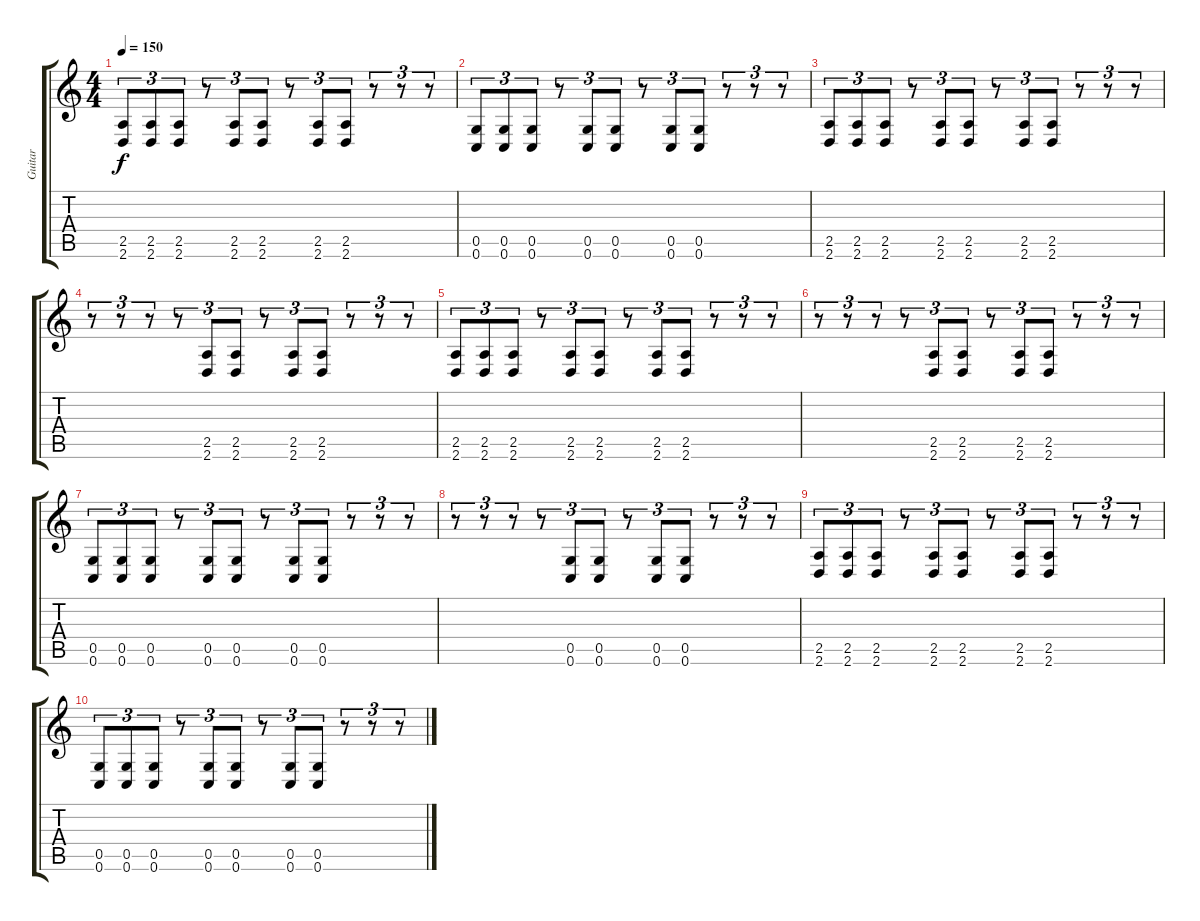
\track ("Guitar" "Guitar") {instrument distortionguitar}
\staff {score tabs}
\tuning (D4 A3 F3 C3 G2 C2) {hide}
\ts (4 4)
\tempo 150
\clef g2
\ks c
(2.5 2.6).8{tu (3 2) dy f} (2.5 2.6).8{tu (3 2)} (2.5 2.6).8{tu (3 2)} r.8{tu (3 2)} (2.5 2.6).8{tu (3 2)} (2.5 2.6).8{tu (3 2)} r.8{tu (3 2)} (2.5 2.6).8{tu (3 2)} (2.5 2.6).8{tu (3 2)} r.8{tu (3 2)} r.8{tu (3 2)} r.8{tu (3 2)} |
(0.5 0.6).8{tu (3 2)} (0.5 0.6).8{tu (3 2)} (0.5 0.6).8{tu (3 2)} r.8{tu (3 2)} (0.5 0.6).8{tu (3 2)} (0.5 0.6).8{tu (3 2)} r.8{tu (3 2)} (0.5 0.6).8{tu (3 2)} (0.5 0.6).8{tu (3 2)} r.8{tu (3 2)} r.8{tu (3 2)} r.8{tu (3 2)} |
(2.5 2.6).8{tu (3 2)} (2.5 2.6).8{tu (3 2)} (2.5 2.6).8{tu (3 2)} r.8{tu (3 2)} (2.5 2.6).8{tu (3 2)} (2.5 2.6).8{tu (3 2)} r.8{tu (3 2)} (2.5 2.6).8{tu (3 2)} (2.5 2.6).8{tu (3 2)} r.8{tu (3 2)} r.8{tu (3 2)} r.8{tu (3 2)} |
r.8{tu (3 2)} r.8{tu (3 2)} r.8{tu (3 2)} r.8{tu (3 2)} (2.5 2.6).8{tu (3 2)} (2.5 2.6).8{tu (3 2)} r.8{tu (3 2)} (2.5 2.6).8{tu (3 2)} (2.5 2.6).8{tu (3 2)} r.8{tu (3 2)} r.8{tu (3 2)} r.8{tu (3 2)} |
(2.5 2.6).8{tu (3 2)} (2.5 2.6).8{tu (3 2)} (2.5 2.6).8{tu (3 2)} r.8{tu (3 2)} (2.5 2.6).8{tu (3 2)} (2.5 2.6).8{tu (3 2)} r.8{tu (3 2)} (2.5 2.6).8{tu (3 2)} (2.5 2.6).8{tu (3 2)} r.8{tu (3 2)} r.8{tu (3 2)} r.8{tu (3 2)} |
r.8{tu (3 2)} r.8{tu (3 2)} r.8{tu (3 2)} r.8{tu (3 2)} (2.5 2.6).8{tu (3 2)} (2.5 2.6).8{tu (3 2)} r.8{tu (3 2)} (2.5 2.6).8{tu (3 2)} (2.5 2.6).8{tu (3 2)} r.8{tu (3 2)} r.8{tu (3 2)} r.8{tu (3 2)} |
(0.5 0.6).8{tu (3 2)} (0.5 0.6).8{tu (3 2)} (0.5 0.6).8{tu (3 2)} r.8{tu (3 2)} (0.5 0.6).8{tu (3 2)} (0.5 0.6).8{tu (3 2)} r.8{tu (3 2)} (0.5 0.6).8{tu (3 2)} (0.5 0.6).8{tu (3 2)} r.8{tu (3 2)} r.8{tu (3 2)} r.8{tu (3 2)} |
r.8{tu (3 2)} r.8{tu (3 2)} r.8{tu (3 2)} r.8{tu (3 2)} (0.5 0.6).8{tu (3 2)} (0.5 0.6).8{tu (3 2)} r.8{tu (3 2)} (0.5 0.6).8{tu (3 2)} (0.5 0.6).8{tu (3 2)} r.8{tu (3 2)} r.8{tu (3 2)} r.8{tu (3 2)} |
(2.5 2.6).8{tu (3 2)} (2.5 2.6).8{tu (3 2)} (2.5 2.6).8{tu (3 2)} r.8{tu (3 2)} (2.5 2.6).8{tu (3 2)} (2.5 2.6).8{tu (3 2)} r.8{tu (3 2)} (2.5 2.6).8{tu (3 2)} (2.5 2.6).8{tu (3 2)} r.8{tu (3 2)} r.8{tu (3 2)} r.8{tu (3 2)} |
(0.5 0.6).8{tu (3 2)} (0.5 0.6).8{tu (3 2)} (0.5 0.6).8{tu (3 2)} r.8{tu (3 2)} (0.5 0.6).8{tu (3 2)} (0.5 0.6).8{tu (3 2)} r.8{tu (3 2)} (0.5 0.6).8{tu (3 2)} (0.5 0.6).8{tu (3 2)} r.8{tu (3 2)} r.8{tu (3 2)} r.8{tu (3 2)}
